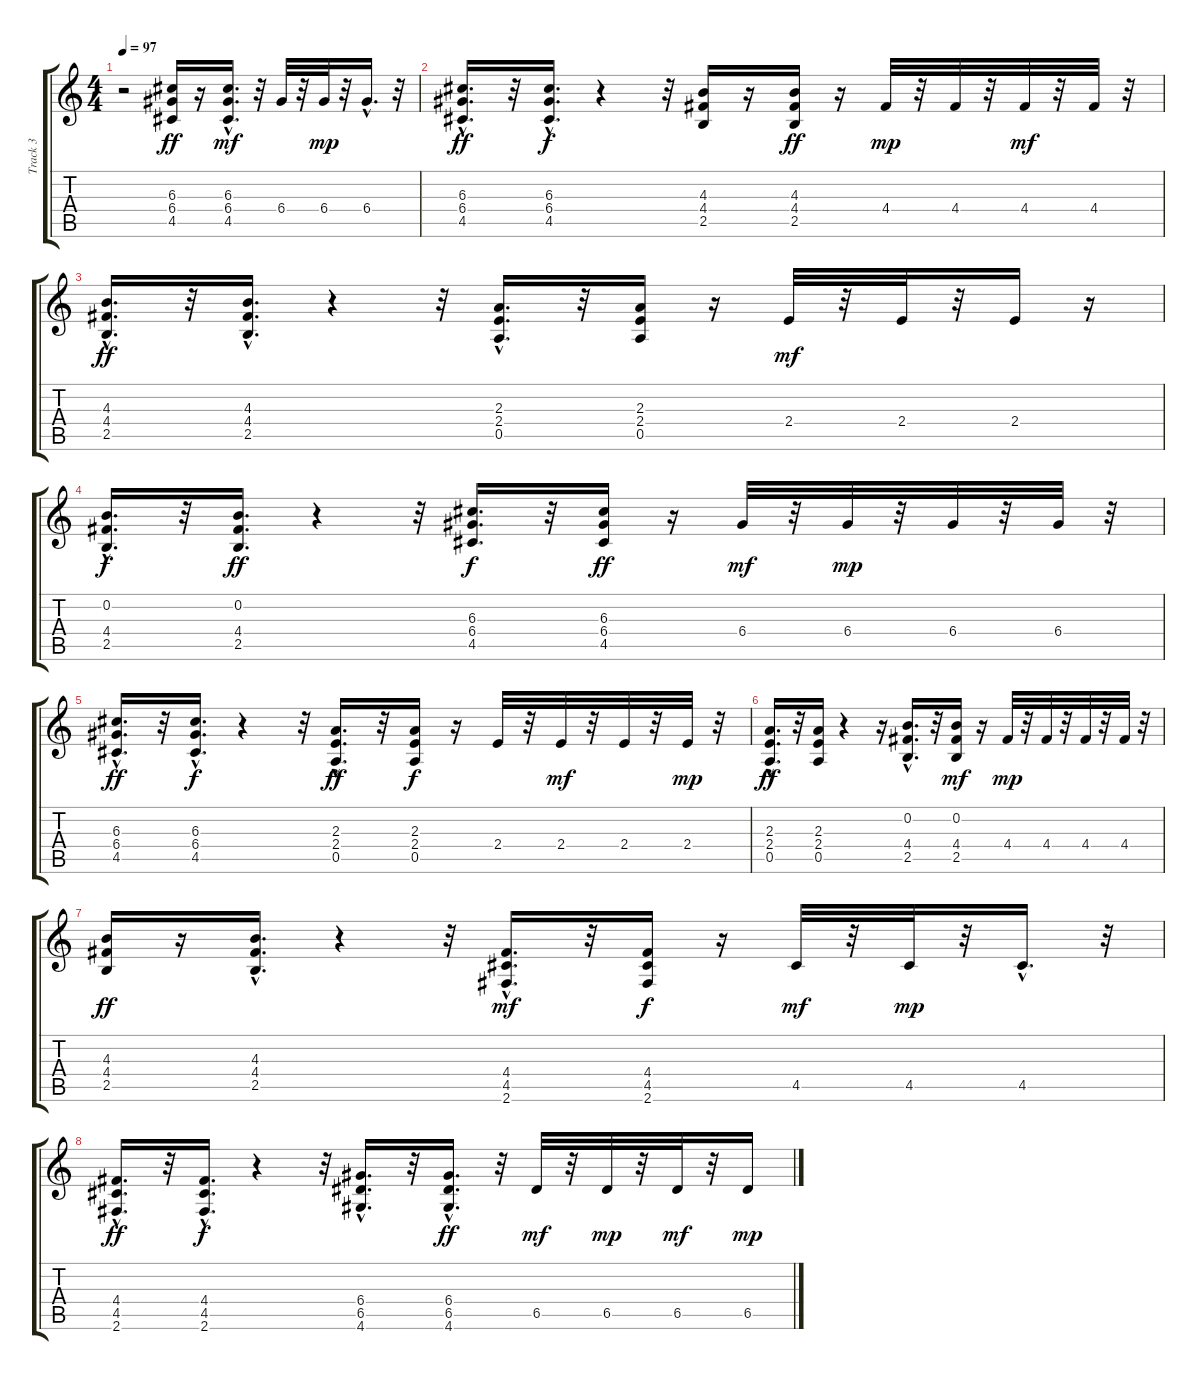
\track ("Track 3" "Track 3") {instrument overdrivenguitar}
\staff {score tabs}
\tuning (E4 B3 G3 D3 A2 E2) {hide}
\ts (4 4)
\tempo 97
\clef g2
\ks c
r.2{dy ff instrument overdrivenguitar} (6.3 6.4 4.5).16 r.16 (6.3{hac} 6.4 4.5).16{d dy mf} r.32 6.4.32 r.32 6.4.32{dy mp} r.32 6.4{hac}.16{d} r.32 |
(6.3{hac} 6.4{hac} 4.5).16{d dy ff} r.32 (6.3{hac} 6.4 4.5).16{d dy f} r.4 r.32 (4.3 4.4 2.5).16 r.16 (4.3 4.4 2.5).16{dy ff} r.16 4.4.32{dy mp} r.32 4.4.32 r.32 4.4.32{dy mf} r.32 4.4.32 r.32 |
(4.3{hac} 4.4{hac} 2.5).16{d dy ff} r.32 (4.3{hac} 4.4{hac} 2.5).16{d} r.4 r.32 (2.3{hac} 2.4{hac} 0.5).16{d} r.32 (2.3 2.4 0.5).16 r.16 2.4.32{dy mf} r.32 2.4.32 r.32 2.4.16 r.16 |
(0.2{hac} 4.4{hac} 2.5).16{d dy f} r.32 (0.2 4.4 2.5).16{d dy ff} r.4 r.32 (6.3 6.4 4.5).16{d dy f} r.32 (6.3 6.4 4.5).16{dy ff} r.16 6.4.32{dy mf} r.32 6.4.32{dy mp} r.32 6.4.32 r.32 6.4.32 r.32 |
(6.3{hac} 6.4{hac} 4.5{hac}).16{d dy ff} r.32 (6.3{hac} 6.4{hac} 4.5).16{d dy f} r.4 r.32 (2.3 2.4{hac} 0.5{hac}).16{d dy ff} r.32 (2.3 2.4 0.5).16{dy f} r.16 2.4.32 r.32 2.4.32{dy mf} r.32 2.4.32 r.32 2.4.32{dy mp} r.32 |
(2.3 2.4{hac} 0.5{hac}).16{d dy ff} r.32 (2.3 2.4 0.5).16 r.4 r.16 (0.2 4.4 2.5{hac}).16{d} r.32 (0.2 4.4 2.5).16{dy mf} r.16 4.4.32{dy mp} r.32 4.4.32 r.32 4.4.32 r.32 4.4.32 r.32 |
(4.3 4.4 2.5).16{dy ff} r.16 (4.3{hac} 4.4{hac} 2.5).16{d} r.4 r.32 (4.4{hac} 4.5{hac} 2.6{hac}).16{d dy mf} r.32 (4.4 4.5 2.6).16{dy f} r.16 4.5.32{dy mf} r.32 4.5.32{dy mp} r.32 4.5{hac}.16{d} r.32 |
(4.4{hac} 4.5{hac} 2.6{hac}).16{d dy ff} r.32 (4.4{hac} 4.5 2.6).16{d dy f} r.4 r.32 (6.4 6.5{hac} 4.6).16{d} r.32 (6.4{hac} 6.5{hac} 4.6).16{d dy ff} r.32 6.5.32{dy mf} r.32 6.5.32{dy mp} r.32 6.5.32{dy mf} r.32 6.5.16{dy mp}
